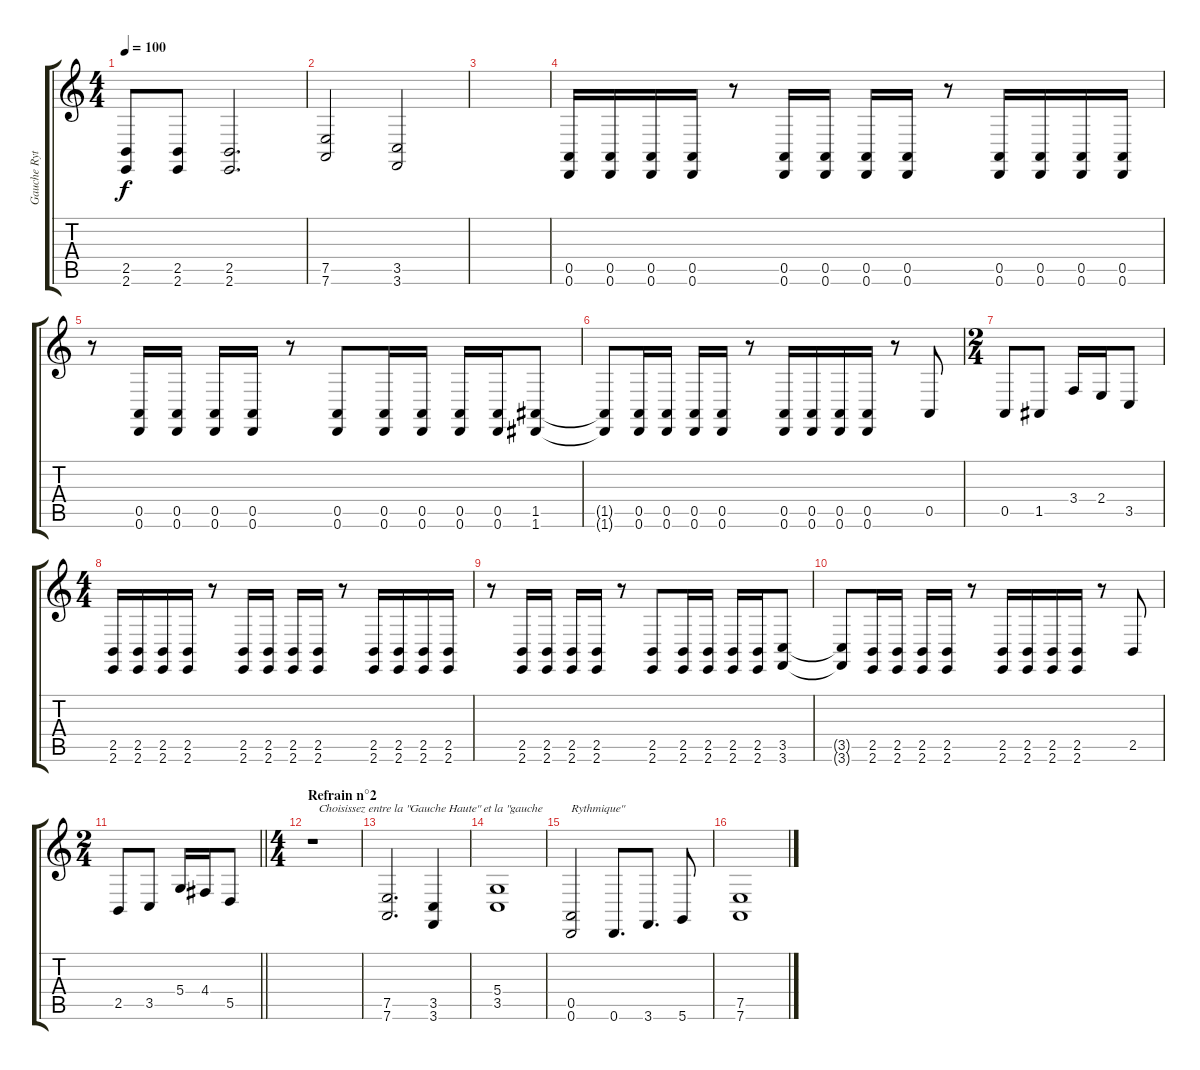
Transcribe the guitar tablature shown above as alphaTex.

\track ("Gauche Rythmique" "Gauche Ryt") {instrument acousticgrandpiano}
\staff {score tabs}
\tuning (E4 B3 G3 D3 A2 D2) {hide}
\ts (4 4)
\tempo 100
\clef g2
\ks c
(2.5 2.6).8{dy f} (2.5 2.6).8 (2.5 2.6).2{d} |
(7.5 7.6).2 (3.5 3.6).2 |
|
(0.5 0.6).16 (0.5 0.6).16 (0.5 0.6).16 (0.5 0.6).16 r.8 (0.5 0.6).16 (0.5 0.6).16 (0.5 0.6).16 (0.5 0.6).16 r.8 (0.5 0.6).16 (0.5 0.6).16 (0.5 0.6).16 (0.5 0.6).16 |
r.8 (0.5 0.6).16 (0.5 0.6).16 (0.5 0.6).16 (0.5 0.6).16 r.8 (0.5 0.6).8 (0.5 0.6).16 (0.5 0.6).16 (0.5 0.6).16 (0.5 0.6).16 (1.5 1.6).8 |
(1.5{t} 1.6{t}).8 (0.5 0.6).16 (0.5 0.6).16 (0.5 0.6).16 (0.5 0.6).16 r.8 (0.5 0.6).16 (0.5 0.6).16 (0.5 0.6).16 (0.5 0.6).16 r.8 0.5.8 |
\ts (2 4)
0.5.8 1.5.8 3.4.16 2.4.16 3.5.8 |
\ts (4 4)
(2.5 2.6).16 (2.5 2.6).16 (2.5 2.6).16 (2.5 2.6).16 r.8 (2.5 2.6).16 (2.5 2.6).16 (2.5 2.6).16 (2.5 2.6).16 r.8 (2.5 2.6).16 (2.5 2.6).16 (2.5 2.6).16 (2.5 2.6).16 |
r.8 (2.5 2.6).16 (2.5 2.6).16 (2.5 2.6).16 (2.5 2.6).16 r.8 (2.5 2.6).8 (2.5 2.6).16 (2.5 2.6).16 (2.5 2.6).16 (2.5 2.6).16 (3.5 3.6).8 |
(3.5{t} 3.6{t}).8 (2.5 2.6).16 (2.5 2.6).16 (2.5 2.6).16 (2.5 2.6).16 r.8 (2.5 2.6).16 (2.5 2.6).16 (2.5 2.6).16 (2.5 2.6).16 r.8 2.5.8 |
\ts (2 4)
\barLineRight lightlight
2.5.8 3.5.8 5.4.16 4.4.16 5.5.8 |
\ts (4 4)
\section ("" "Refrain n°2")
r.1{txt "  Choisissez entre la \"Gauche Haute\" et la \"gauche"} |
(7.5 7.6).2{d} (3.5 3.6).4 |
(5.4 3.5).1 |
(0.5 0.6).2{txt "Rythmique\""} 0.6.8{d} 3.6.8{d} 5.6.8 |
(7.5 7.6).1
